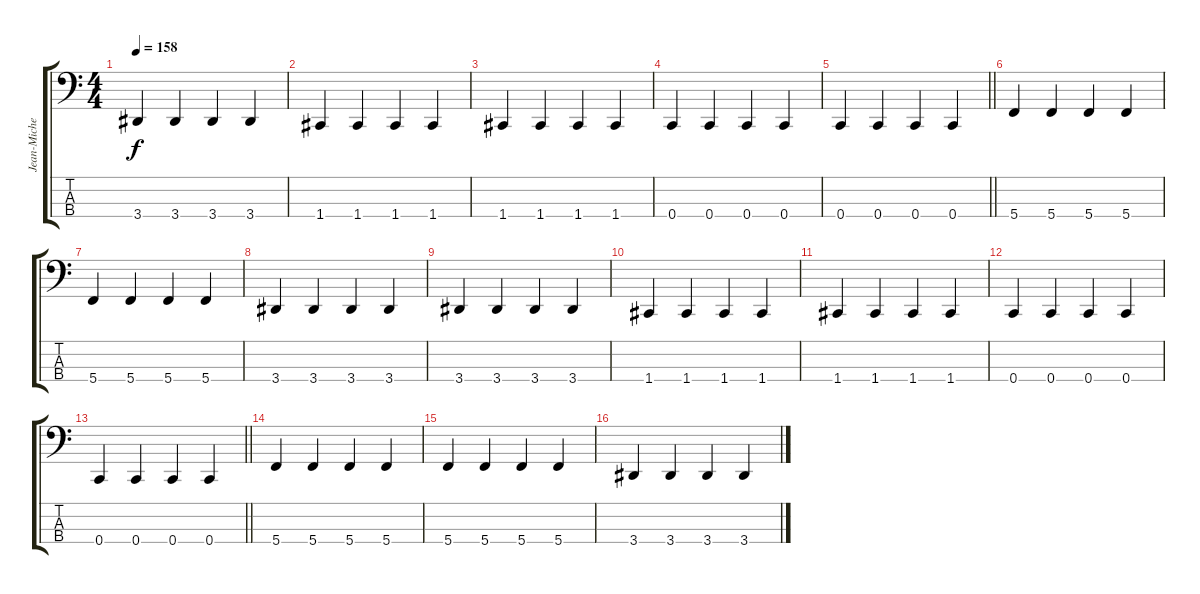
\track ("Jean-Michel Labadie" "Jean-Miche") {instrument electricbassfinger}
\staff {score tabs}
\tuning (F2 C2 G1 C1) {hide}
\ts (4 4)
\tempo 158
\clef f4
\ks c
3.4.4{dy f} 3.4.4 3.4.4 3.4.4 |
1.4.4 1.4.4 1.4.4 1.4.4 |
1.4.4 1.4.4 1.4.4 1.4.4 |
0.4.4 0.4.4 0.4.4 0.4.4 |
\barLineRight lightlight
0.4.4 0.4.4 0.4.4 0.4.4 |
\section ("" "")
5.4.4 5.4.4 5.4.4 5.4.4 |
5.4.4 5.4.4 5.4.4 5.4.4 |
3.4.4 3.4.4 3.4.4 3.4.4 |
3.4.4 3.4.4 3.4.4 3.4.4 |
1.4.4 1.4.4 1.4.4 1.4.4 |
1.4.4 1.4.4 1.4.4 1.4.4 |
0.4.4 0.4.4 0.4.4 0.4.4 |
\barLineRight lightlight
0.4.4 0.4.4 0.4.4 0.4.4 |
\section ("" "")
5.4.4 5.4.4 5.4.4 5.4.4 |
5.4.4 5.4.4 5.4.4 5.4.4 |
3.4.4 3.4.4 3.4.4 3.4.4
